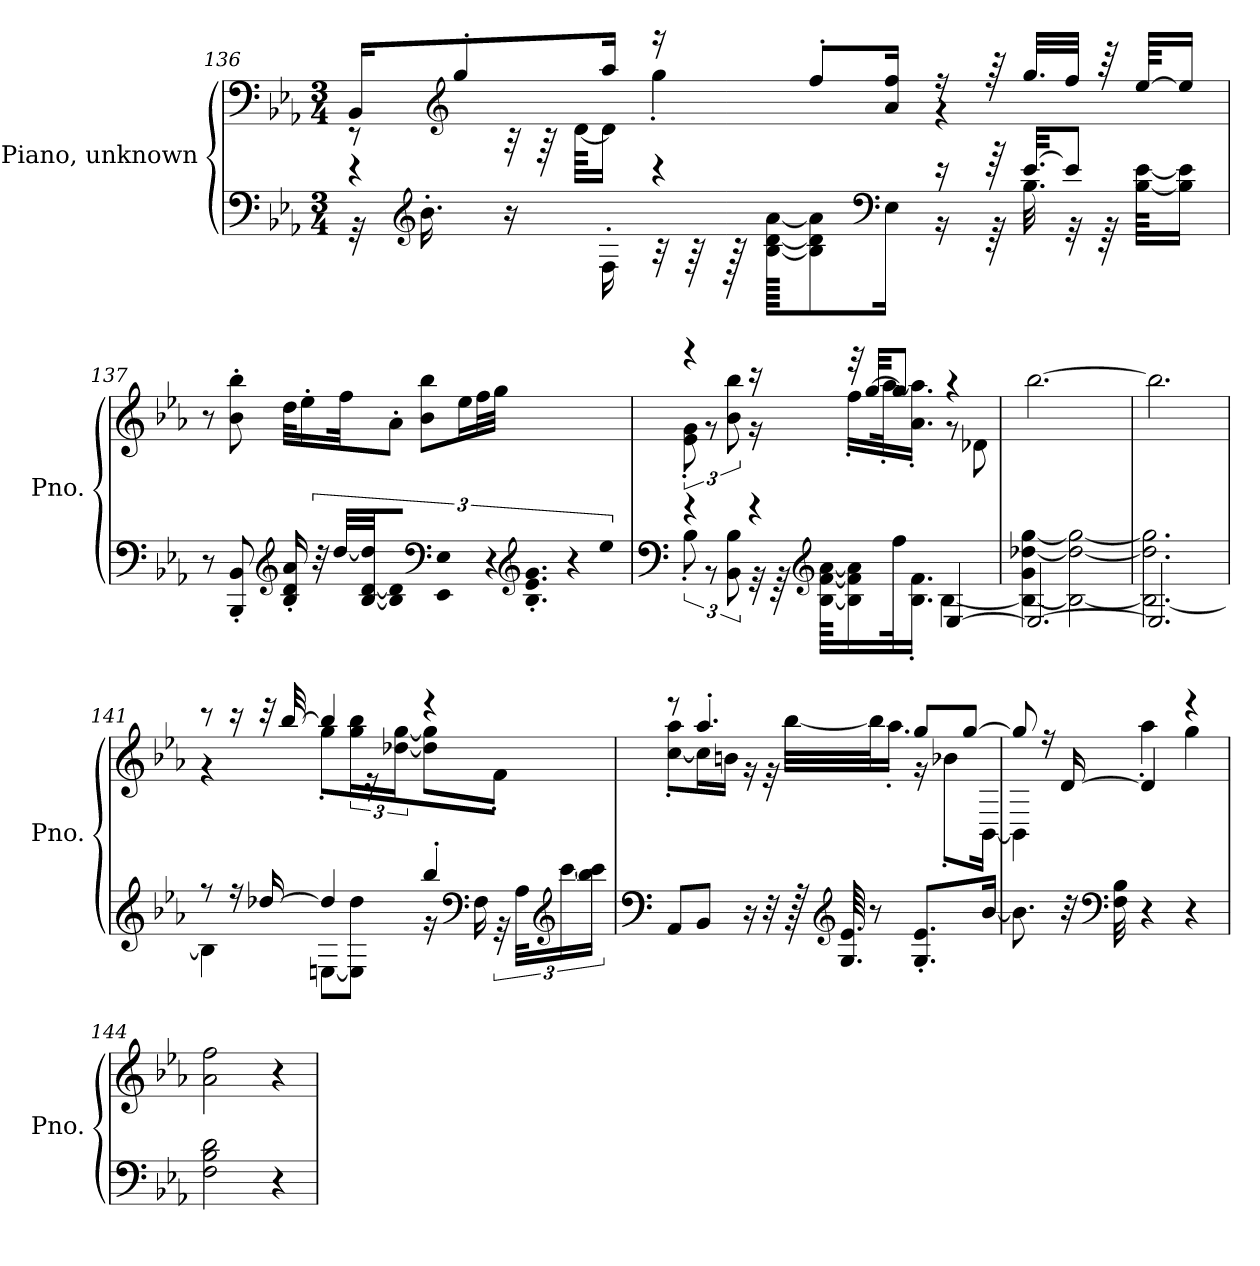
**kern	**kern
*part1	*part1
*staff2	*staff1
*I"Piano, unknown	*
*I'Pno.	*
!!LO:LB:g=z
*clefF4	*clefF4
*k[b-e-a-]	*k[b-e-a-]
*M3/4	*M3/4
=136	=136
*^	*^
4r	32r	16BB-/KL	8r
*clefG2	*	*	*
.	16.b-'\	.	.
*	*	*clefG2	*
.	.	8gg'/	.
.	16r	.	32r
.	.	.	64r
.	.	.	[64d\KKLL
.	16F'\	16aa-/Jk	16d\JJ]
4r	32r	16r	4gg'\
.	64r	.	.
.	128r	.	.
.	[128B-\ [128d\ [128a-\KKKKL	.	.
.	8B-\] 8d\] 8a-\]	8ff'/L	.
*clefF4	*	*	*
.	16E-\Jk	16a-/ 16ff/Jk	.
16r	16r	16r	4r
64r	64r	64r	.
[32.e-/KKL	32.B-\	32.gg/LLL	.
8e-/J]	32r	32ff/JJJ	.
.	64r	64r	.
.	[64B-\ [64e-\KKLL	[64ee-/KKLL	.
.	16B-\] 16e-\]JJ	16ee-/JJ]	.
*v	*v	*	*
*	*v	*v
!!LO:LB:g=z
=137	=137
8r	8r
8BBB-/' 8BB-/'	8b-\' 8bb-\'
*clefG2	*
16B-/' 16d/' 16a-/'	32dd\KLL
.	16ee-'\
48r	.
[48dd/LLL	.
.	32ff\JK
[48B-/ [48d/ 48dd/]JJ	.
8B-/] 8d/]J	8a-'\J
*clefF4	*
8EE-/ 8E-/	8b-\ 8bb-\L
64r	16ee-\L
*clefG2	*
32.B-/' 32.e-/' 32.g/'	.
32r	32ff\L
32ee-\	32gg\JJJ
=138	=138
*clefF4	*
*^	*^
4r	12B-'\	4r	12e-\' 12g\'
.	12r	.	12r
.	12BB-\ 12B-\	.	12b-\ 12bb-\
4r	32r	16r	16r
.	64r	.	.
*clefG2	*	*	*
.	[64B-\ [64f\ [64a-\KKLL	.	.
.	16B-\] 16f\] 16a-\]	32r	16ff'\LL
.	.	[32gg/KKL	.
.	32ff\K	8gg/J]	[32aa-'\K
.	16.B-\' 16.f\'JJ	.	16.a-\' 16.aa-\]'JJ
[4E-/	[4B-\	4r	8r
.	.	.	8d-X\
*	*	*v	*v
!!LO:LB:g=z
=139	=139	=139
2.E-/_	4B-\_ 4g\ [4dd-X\ [4gg\	[2.bb-\
.	2B-\_ 2dd-\_ 2gg\_	.
=140	=140	=140
2.E-/]	2.B-\_ 2.dd-\] 2.gg\]	2.bb-\]
=141	=141	=141
*	*	*^
8r	4B-\]	8r	4r
16r	.	16r	.
[16dd-X/	.	32r	.
.	.	[32bb-/	.
4dd-/]	[8En\L	4bb-/]	8gg'\L
.	8E\] 8dd-\J	.	24gg\ 24bb-\Jk
.	.	.	24r
.	.	.	[24dd-X\ [24gg\
4bb-'/	16r	4r	8dd-\] 8gg\]L
*clefF4	*	*	*
.	16F\	.	.
.	48r	.	8f'\J
.	48A-\KLL	.	.
*clefG2	*	*	*
.	[24ccc\	.	.
.	24bb-\ 24ccc\]JJ	.	.
*v	*v	*	*
!!LO:LB:g=z	!!
=142	=142	=142
*clefF4	*	*
8AA-/L	8r	[8cc\' 8aa-\'L
8BB-/J	4.aa-'/	16cc\L]
.	.	16bn\JJ
16r	.	16r
32r	.	32r
128r	.	[32bb-\LLL
*clefG2	*	*
64.G/ 64.e-/	.	.
8r	.	32bb-\J]
.	.	16.aa-'\JJ
8.G/' 8.e-/'L	8gg/L	16r
.	.	8b-X'\L
.	[8gg/J	.
[16b-/Jk	.	[16BB-\Jk
=143	=143	=143
8.b-\]	8gg/]	4BB-\]
.	16r	.
32r	[16d/	.
*clefF4	*	*
32F\ 32B-\	.	.
4r	4d/]	4aa-'\
4r	4r	4gg\
*	*v	*v
=144	=144
2F\ 2B-\ 2d\	2a-\ 2ff\
4r	4r
=	=
*-	*-
